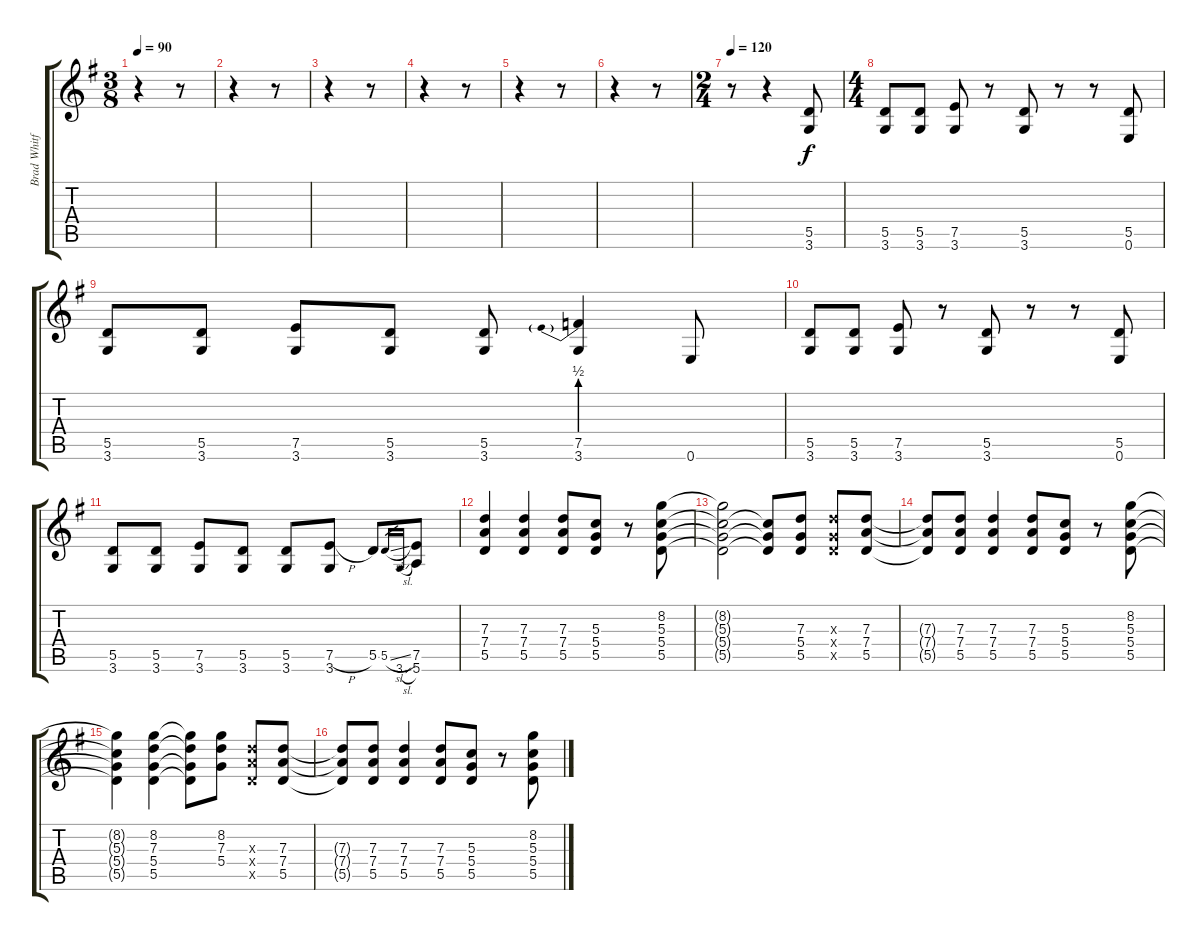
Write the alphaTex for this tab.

\track ("Brad Whitford" "Brad Whitf") {instrument distortionguitar}
\staff {score tabs}
\tuning (E4 B3 G3 D3 A2 E2) {hide}
\ts (3 8)
\tempo 90
\clef g2
\ks g
r.4{dy f instrument distortionguitar} r.8 |
r.4 r.8 |
r.4 r.8 |
r.4 r.8 |
r.4 r.8 |
r.4 r.8 |
\ts (2 4)
\tempo 120
r.8 r.4 (5.5 3.6).8 |
\ts (4 4)
(5.5 3.6).8 (5.5 3.6).8 (7.5 3.6).8 r.8 (5.5 3.6).8 r.8 r.8 (5.5 0.6).8 |
(5.5 3.6).8 (5.5 3.6).8 (7.5 3.6).8 (5.5 3.6).8 (5.5 3.6).8 (7.5{be (prebend 0 2 60 2)} 3.6).4 0.6.8 |
(5.5 3.6).8 (5.5 3.6).8 (7.5 3.6).8 r.8 (5.5 3.6).8 r.8 r.8 (5.5 0.6).8 |
(5.5 3.6).8 (5.5 3.6).8 (7.5 3.6).8 (5.5 3.6).8 (5.5 3.6).8 (7.5{h} 3.6).8 5.5.8 5.5{sl}.16{gr} 3.6{sl}.16{gr} (7.5 5.6).8 |
(7.3 7.4 5.5).4 (7.3 7.4 5.5).4 (7.3 7.4 5.5).8 (5.3 5.4 5.5).8 r.8 (8.2 5.3 5.4 5.5).8 |
(8.2{t} 5.3{t} 5.4{t} 5.5{t}).2 (5.3{t} 5.4{t} 5.5{t}).8 (7.3 5.4 5.5).8 (7.3{x} 5.4{x} 5.5{x}).8 (7.3 7.4 5.5).8 |
(7.3{t} 7.4{t} 5.5{t}).8 (7.3 7.4 5.5).8 (7.3 7.4 5.5).4 (7.3 7.4 5.5).8 (5.3 5.4 5.5).8 r.8 (8.2 5.3 5.4 5.5).8 |
(8.2{t} 5.3{t} 5.4{t} 5.5{t}).4 (8.2 7.3 5.4 5.5).4 (8.2{t} 7.3{t} 5.4{t} 5.5{t}).8 (8.2 7.3 5.4).8 (7.3{x} 7.4{x} 5.5{x}).8 (7.3 7.4 5.5).8 |
(7.3{t} 7.4{t} 5.5{t}).8 (7.3 7.4 5.5).8 (7.3 7.4 5.5).4 (7.3 7.4 5.5).8 (5.3 5.4 5.5).8 r.8 (8.2 5.3 5.4 5.5).8
